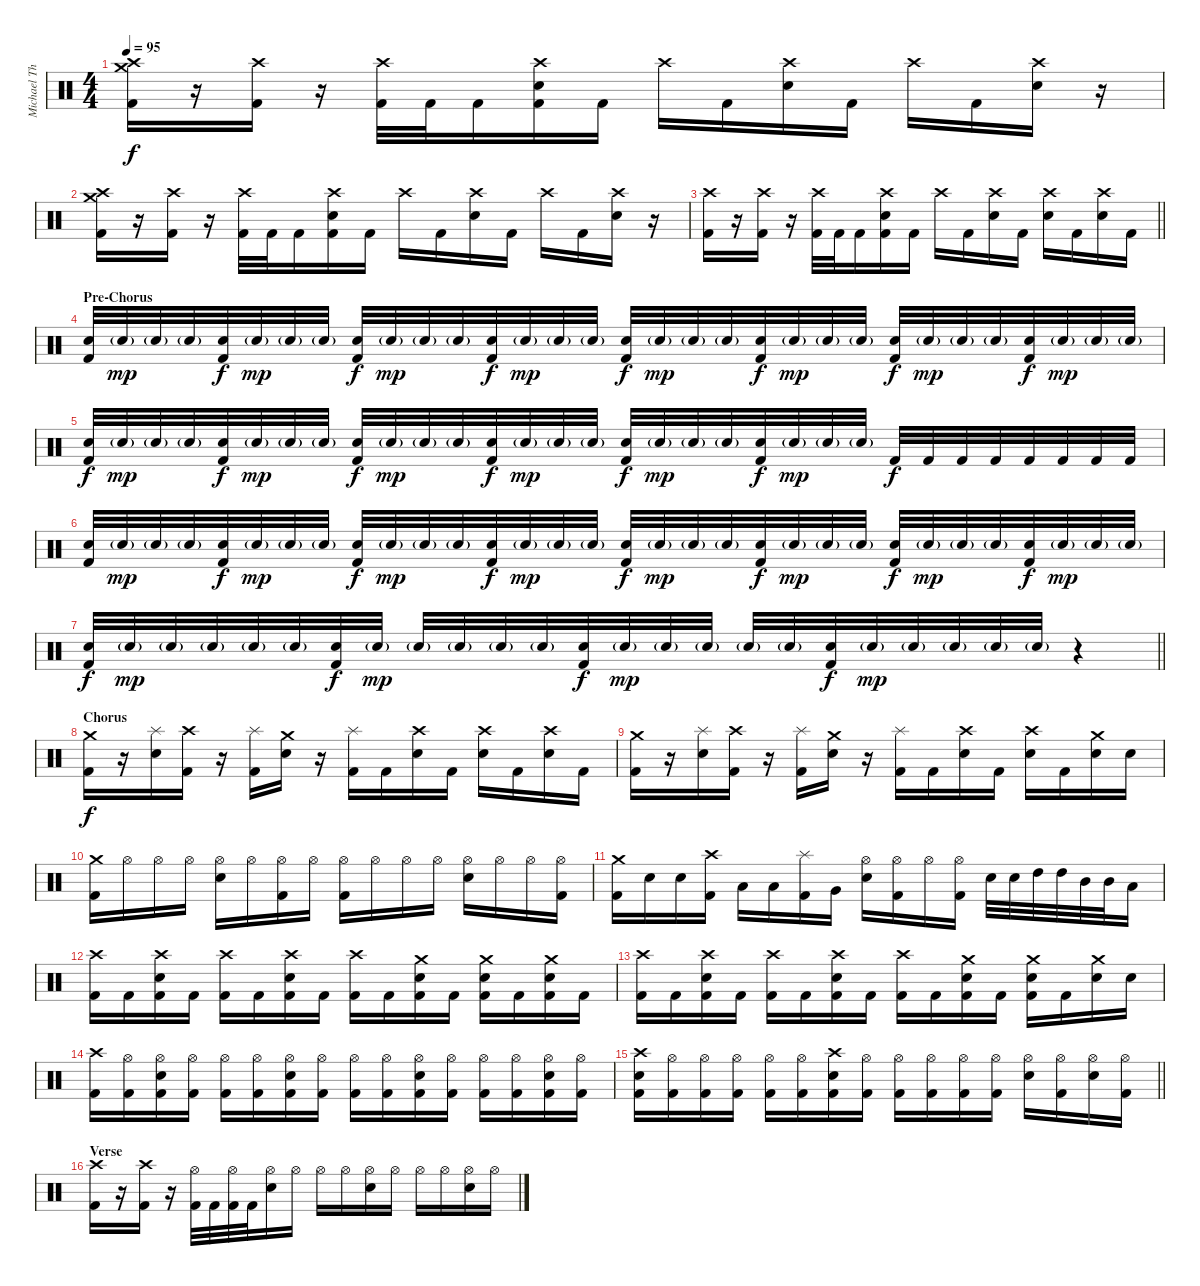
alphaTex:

\track ("Michael Thomas" "Michael Th") {instrument percussion}
\staff {score}
\articulation defaults
\ts (4 4)
\tempo 95
\clef neutral
\ks c
("Crash medium (hit)" "Crash high (hit)" "Kick (hit) 2").16{dy f} r.16 ("Crash high (hit)" "Kick (hit) 2").16 r.16 ("Crash high (hit)" "Kick (hit) 2").32 "Kick (hit) 2".32 "Kick (hit) 2".16 ("Crash high (hit)" "Electric Snare (hit)" "Kick (hit) 2").16 "Kick (hit) 2".16 "Crash high (hit)".16 "Kick (hit) 2".16 ("Crash high (hit)" "Electric Snare (hit)").16 "Kick (hit) 2".16 "Crash high (hit)".16 "Kick (hit) 2".16 ("Crash high (hit)" "Electric Snare (hit)").16 r.16 |
("Crash medium (hit)" "Crash high (hit)" "Kick (hit) 2").16 r.16 ("Crash high (hit)" "Kick (hit) 2").16 r.16 ("Crash high (hit)" "Kick (hit) 2").32 "Kick (hit) 2".32 "Kick (hit) 2".16 ("Crash high (hit)" "Electric Snare (hit)" "Kick (hit) 2").16 "Kick (hit) 2".16 "Crash high (hit)".16 "Kick (hit) 2".16 ("Crash high (hit)" "Electric Snare (hit)").16 "Kick (hit) 2".16 "Crash high (hit)".16 "Kick (hit) 2".16 ("Crash high (hit)" "Electric Snare (hit)").16 r.16 |
\barLineRight lightlight
("Crash high (hit)" "Kick (hit) 2").16 r.16 ("Crash high (hit)" "Kick (hit) 2").16 r.16 ("Crash high (hit)" "Kick (hit) 2").32 "Kick (hit) 2".32 "Kick (hit) 2".16 ("Crash high (hit)" "Electric Snare (hit)" "Kick (hit) 2").16 "Kick (hit) 2".16 "Crash high (hit)".16 "Kick (hit) 2".16 ("Crash high (hit)" "Electric Snare (hit)").16 "Kick (hit) 2".16 ("Crash high (hit)" "Electric Snare (hit)").16 "Kick (hit) 2".16 ("Crash high (hit)" "Electric Snare (hit)").16 "Kick (hit) 2".16 |
\section ("" "Pre-Chorus")
("Electric Snare (hit)" "Kick (hit) 2").32 "Electric Snare (hit)"{g}.32{dy mp} "Electric Snare (hit)"{g}.32 "Electric Snare (hit)"{g}.32 ("Electric Snare (hit)" "Kick (hit) 2").32{dy f} "Electric Snare (hit)"{g}.32{dy mp} "Electric Snare (hit)"{g}.32 "Electric Snare (hit)"{g}.32 ("Electric Snare (hit)" "Kick (hit) 2").32{dy f} "Electric Snare (hit)"{g}.32{dy mp} "Electric Snare (hit)"{g}.32 "Electric Snare (hit)"{g}.32 ("Electric Snare (hit)" "Kick (hit) 2").32{dy f} "Electric Snare (hit)"{g}.32{dy mp} "Electric Snare (hit)"{g}.32 "Electric Snare (hit)"{g}.32 ("Electric Snare (hit)" "Kick (hit) 2").32{dy f} "Electric Snare (hit)"{g}.32{dy mp} "Electric Snare (hit)"{g}.32 "Electric Snare (hit)"{g}.32 ("Electric Snare (hit)" "Kick (hit) 2").32{dy f} "Electric Snare (hit)"{g}.32{dy mp} "Electric Snare (hit)"{g}.32 "Electric Snare (hit)"{g}.32 ("Electric Snare (hit)" "Kick (hit) 2").32{dy f} "Electric Snare (hit)"{g}.32{dy mp} "Electric Snare (hit)"{g}.32 "Electric Snare (hit)"{g}.32 ("Electric Snare (hit)" "Kick (hit) 2").32{dy f} "Electric Snare (hit)"{g}.32{dy mp} "Electric Snare (hit)"{g}.32 "Electric Snare (hit)"{g}.32 |
("Electric Snare (hit)" "Kick (hit) 2").32{dy f} "Electric Snare (hit)"{g}.32{dy mp} "Electric Snare (hit)"{g}.32 "Electric Snare (hit)"{g}.32 ("Electric Snare (hit)" "Kick (hit) 2").32{dy f} "Electric Snare (hit)"{g}.32{dy mp} "Electric Snare (hit)"{g}.32 "Electric Snare (hit)"{g}.32 ("Electric Snare (hit)" "Kick (hit) 2").32{dy f} "Electric Snare (hit)"{g}.32{dy mp} "Electric Snare (hit)"{g}.32 "Electric Snare (hit)"{g}.32 ("Electric Snare (hit)" "Kick (hit) 2").32{dy f} "Electric Snare (hit)"{g}.32{dy mp} "Electric Snare (hit)"{g}.32 "Electric Snare (hit)"{g}.32 ("Electric Snare (hit)" "Kick (hit) 2").32{dy f} "Electric Snare (hit)"{g}.32{dy mp} "Electric Snare (hit)"{g}.32 "Electric Snare (hit)"{g}.32 ("Electric Snare (hit)" "Kick (hit) 2").32{dy f} "Electric Snare (hit)"{g}.32{dy mp} "Electric Snare (hit)"{g}.32 "Electric Snare (hit)"{g}.32 "Kick (hit) 2".32{dy f} "Kick (hit) 2".32 "Kick (hit) 2".32 "Kick (hit) 2".32 "Kick (hit) 2".32 "Kick (hit) 2".32 "Kick (hit) 2".32 "Kick (hit) 2".32 |
("Electric Snare (hit)" "Kick (hit) 2").32 "Electric Snare (hit)"{g}.32{dy mp} "Electric Snare (hit)"{g}.32 "Electric Snare (hit)"{g}.32 ("Electric Snare (hit)" "Kick (hit) 2").32{dy f} "Electric Snare (hit)"{g}.32{dy mp} "Electric Snare (hit)"{g}.32 "Electric Snare (hit)"{g}.32 ("Electric Snare (hit)" "Kick (hit) 2").32{dy f} "Electric Snare (hit)"{g}.32{dy mp} "Electric Snare (hit)"{g}.32 "Electric Snare (hit)"{g}.32 ("Electric Snare (hit)" "Kick (hit) 2").32{dy f} "Electric Snare (hit)"{g}.32{dy mp} "Electric Snare (hit)"{g}.32 "Electric Snare (hit)"{g}.32 ("Electric Snare (hit)" "Kick (hit) 2").32{dy f} "Electric Snare (hit)"{g}.32{dy mp} "Electric Snare (hit)"{g}.32 "Electric Snare (hit)"{g}.32 ("Electric Snare (hit)" "Kick (hit) 2").32{dy f} "Electric Snare (hit)"{g}.32{dy mp} "Electric Snare (hit)"{g}.32 "Electric Snare (hit)"{g}.32 ("Electric Snare (hit)" "Kick (hit) 2").32{dy f} "Electric Snare (hit)"{g}.32{dy mp} "Electric Snare (hit)"{g}.32 "Electric Snare (hit)"{g}.32 ("Electric Snare (hit)" "Kick (hit) 2").32{dy f} "Electric Snare (hit)"{g}.32{dy mp} "Electric Snare (hit)"{g}.32 "Electric Snare (hit)"{g}.32 |
\barLineRight lightlight
("Electric Snare (hit)" "Kick (hit) 2").32{dy f} "Electric Snare (hit)"{g}.32{dy mp} "Electric Snare (hit)"{g}.32 "Electric Snare (hit)"{g}.32 "Electric Snare (hit)"{g}.32 "Electric Snare (hit)"{g}.32 ("Electric Snare (hit)" "Kick (hit) 2").32{dy f} "Electric Snare (hit)"{g}.32{dy mp} "Electric Snare (hit)"{g}.32 "Electric Snare (hit)"{g}.32 "Electric Snare (hit)"{g}.32 "Electric Snare (hit)"{g}.32 ("Electric Snare (hit)" "Kick (hit) 2").32{dy f} "Electric Snare (hit)"{g}.32{dy mp} "Electric Snare (hit)"{g}.32 "Electric Snare (hit)"{g}.32 "Electric Snare (hit)"{g}.32 "Electric Snare (hit)"{g}.32 ("Electric Snare (hit)" "Kick (hit) 2").32{dy f} "Electric Snare (hit)"{g}.32{dy mp} "Electric Snare (hit)"{g}.32 "Electric Snare (hit)"{g}.32 "Electric Snare (hit)"{g}.32 "Electric Snare (hit)"{g}.32 r.4 |
\section ("" "Chorus")
("Crash medium (hit)" "Kick (hit) 2").16{dy f} r.16 ("Splash (hit)" "Electric Snare (hit)").16 ("Crash high (hit)" "Kick (hit) 2").16 r.16 ("Splash (hit)" "Kick (hit) 2").16 ("Crash medium (hit)" "Electric Snare (hit)").16 r.16 ("Splash (hit)" "Kick (hit) 2").16 "Kick (hit) 2".16 ("Crash high (hit)" "Electric Snare (hit)").16 "Kick (hit) 2".16 ("Crash high (hit)" "Electric Snare (hit)").16 "Kick (hit) 2".16 ("Crash high (hit)" "Electric Snare (hit)").16 "Kick (hit) 2".16 |
("Crash medium (hit)" "Kick (hit) 2").16 r.16 ("Splash (hit)" "Electric Snare (hit)").16 ("Crash high (hit)" "Kick (hit) 2").16 r.16 ("Splash (hit)" "Kick (hit) 2").16 ("Crash medium (hit)" "Electric Snare (hit)").16 r.16 ("Splash (hit)" "Kick (hit) 2").16 "Kick (hit) 2".16 ("Crash high (hit)" "Electric Snare (hit)").16 "Kick (hit) 2".16 ("Crash high (hit)" "Electric Snare (hit)").16 "Kick (hit) 2".16 ("Crash medium (hit)" "Electric Snare (hit)").16 "Electric Snare (hit)".16 |
("Crash medium (hit)" "Kick (hit) 2").16 "Hi-Hat (open)".16 "Hi-Hat (open)".16 "Hi-Hat (open)".16 ("Hi-Hat (open)" "Electric Snare (hit)").16 "Hi-Hat (open)".16 ("Hi-Hat (open)" "Kick (hit) 2").16 "Hi-Hat (open)".16 ("Hi-Hat (open)" "Kick (hit) 2").16 "Hi-Hat (open)".16 "Hi-Hat (open)".16 "Hi-Hat (open)".16 ("Hi-Hat (open)" "Electric Snare (hit)").16 "Hi-Hat (open)".16 "Hi-Hat (open)".16 ("Hi-Hat (open)" "Kick (hit) 2").16 |
("Crash medium (hit)" "Kick (hit) 2").16 "Electric Snare (hit)".16 "Electric Snare (hit)".16 ("Crash high (hit)" "Kick (hit) 2").16 "Low Tom (hit)".16 "Low Tom (hit)".16 ("Splash (hit)" "Kick (hit) 2").16 "Very Low Tom (hit)".16 ("Hi-Hat (open)" "Electric Snare (hit)").16 ("Hi-Hat (open)" "Kick (hit) 2").16 "Hi-Hat (open)".16 ("Hi-Hat (open)" "Kick (hit) 2").16 "Electric Snare (hit)".32 "Electric Snare (hit)".32 "High Tom (hit)".32 "High Tom (hit)".32 "Mid Tom (hit)".32 "Mid Tom (hit)".32 "Low Tom (hit)".16 |
("Crash high (hit)" "Kick (hit) 2").16 "Kick (hit) 2".16 ("Crash high (hit)" "Electric Snare (hit)" "Kick (hit) 2").16 "Kick (hit) 2".16 ("Crash high (hit)" "Kick (hit) 2").16 "Kick (hit) 2".16 ("Crash high (hit)" "Electric Snare (hit)" "Kick (hit) 2").16 "Kick (hit) 2".16 ("Crash high (hit)" "Kick (hit) 2").16 "Kick (hit) 2".16 ("Crash medium (hit)" "Electric Snare (hit)" "Kick (hit) 2").16 "Kick (hit) 2".16 ("Crash medium (hit)" "Electric Snare (hit)" "Kick (hit) 2").16 "Kick (hit) 2".16 ("Crash medium (hit)" "Electric Snare (hit)" "Kick (hit) 2").16 "Kick (hit) 2".16 |
("Crash high (hit)" "Kick (hit) 2").16 "Kick (hit) 2".16 ("Crash high (hit)" "Electric Snare (hit)" "Kick (hit) 2").16 "Kick (hit) 2".16 ("Crash high (hit)" "Kick (hit) 2").16 "Kick (hit) 2".16 ("Crash high (hit)" "Electric Snare (hit)" "Kick (hit) 2").16 "Kick (hit) 2".16 ("Crash high (hit)" "Kick (hit) 2").16 "Kick (hit) 2".16 ("Crash medium (hit)" "Electric Snare (hit)" "Kick (hit) 2").16 "Kick (hit) 2".16 ("Crash medium (hit)" "Electric Snare (hit)" "Kick (hit) 2").16 "Kick (hit) 2".16 ("Crash medium (hit)" "Electric Snare (hit)").16 "Electric Snare (hit)".16 |
("Crash high (hit)" "Kick (hit) 2").16 ("Hi-Hat (open)" "Kick (hit) 2").16 ("Hi-Hat (open)" "Electric Snare (hit)" "Kick (hit) 2").16 ("Hi-Hat (open)" "Kick (hit) 2").16 ("Hi-Hat (open)" "Kick (hit) 2").16 ("Hi-Hat (open)" "Kick (hit) 2").16 ("Hi-Hat (open)" "Electric Snare (hit)" "Kick (hit) 2").16 ("Hi-Hat (open)" "Kick (hit) 2").16 ("Hi-Hat (open)" "Kick (hit) 2").16 ("Hi-Hat (open)" "Kick (hit) 2").16 ("Hi-Hat (open)" "Electric Snare (hit)" "Kick (hit) 2").16 ("Hi-Hat (open)" "Kick (hit) 2").16 ("Hi-Hat (open)" "Kick (hit) 2").16 ("Hi-Hat (open)" "Kick (hit) 2").16 ("Hi-Hat (open)" "Electric Snare (hit)" "Kick (hit) 2").16 ("Hi-Hat (open)" "Kick (hit) 2").16 |
\barLineRight lightlight
("Crash high (hit)" "Electric Snare (hit)" "Kick (hit) 2").16 ("Hi-Hat (open)" "Kick (hit) 2").16 ("Hi-Hat (open)" "Kick (hit) 2").16 ("Hi-Hat (open)" "Kick (hit) 2").16 ("Hi-Hat (open)" "Kick (hit) 2").16 ("Hi-Hat (open)" "Kick (hit) 2").16 ("Crash high (hit)" "Electric Snare (hit)" "Kick (hit) 2").16 ("Hi-Hat (open)" "Kick (hit) 2").16 ("Hi-Hat (open)" "Kick (hit) 2").16 ("Hi-Hat (open)" "Kick (hit) 2").16 ("Hi-Hat (open)" "Kick (hit) 2").16 ("Hi-Hat (open)" "Kick (hit) 2").16 ("Hi-Hat (open)" "Electric Snare (hit)").16 ("Hi-Hat (open)" "Kick (hit) 2").16 ("Hi-Hat (open)" "Electric Snare (hit)").16 ("Hi-Hat (open)" "Kick (hit) 2").16 |
\section ("" "Verse")
("Crash high (hit)" "Kick (hit) 2").16 r.16 ("Crash high (hit)" "Kick (hit) 2").16 r.16 ("Hi-Hat (open)" "Kick (hit) 2").32 "Kick (hit) 2".32 ("Hi-Hat (open)" "Kick (hit) 2").32 "Kick (hit) 2".32 ("Hi-Hat (open)" "Electric Snare (hit)").16 "Hi-Hat (open)".16 "Hi-Hat (open)".16 "Hi-Hat (open)".16 ("Hi-Hat (open)" "Electric Snare (hit)").16 "Hi-Hat (open)".16 "Hi-Hat (open)".16 "Hi-Hat (open)".16 ("Hi-Hat (open)" "Electric Snare (hit)").16 "Hi-Hat (open)".16
